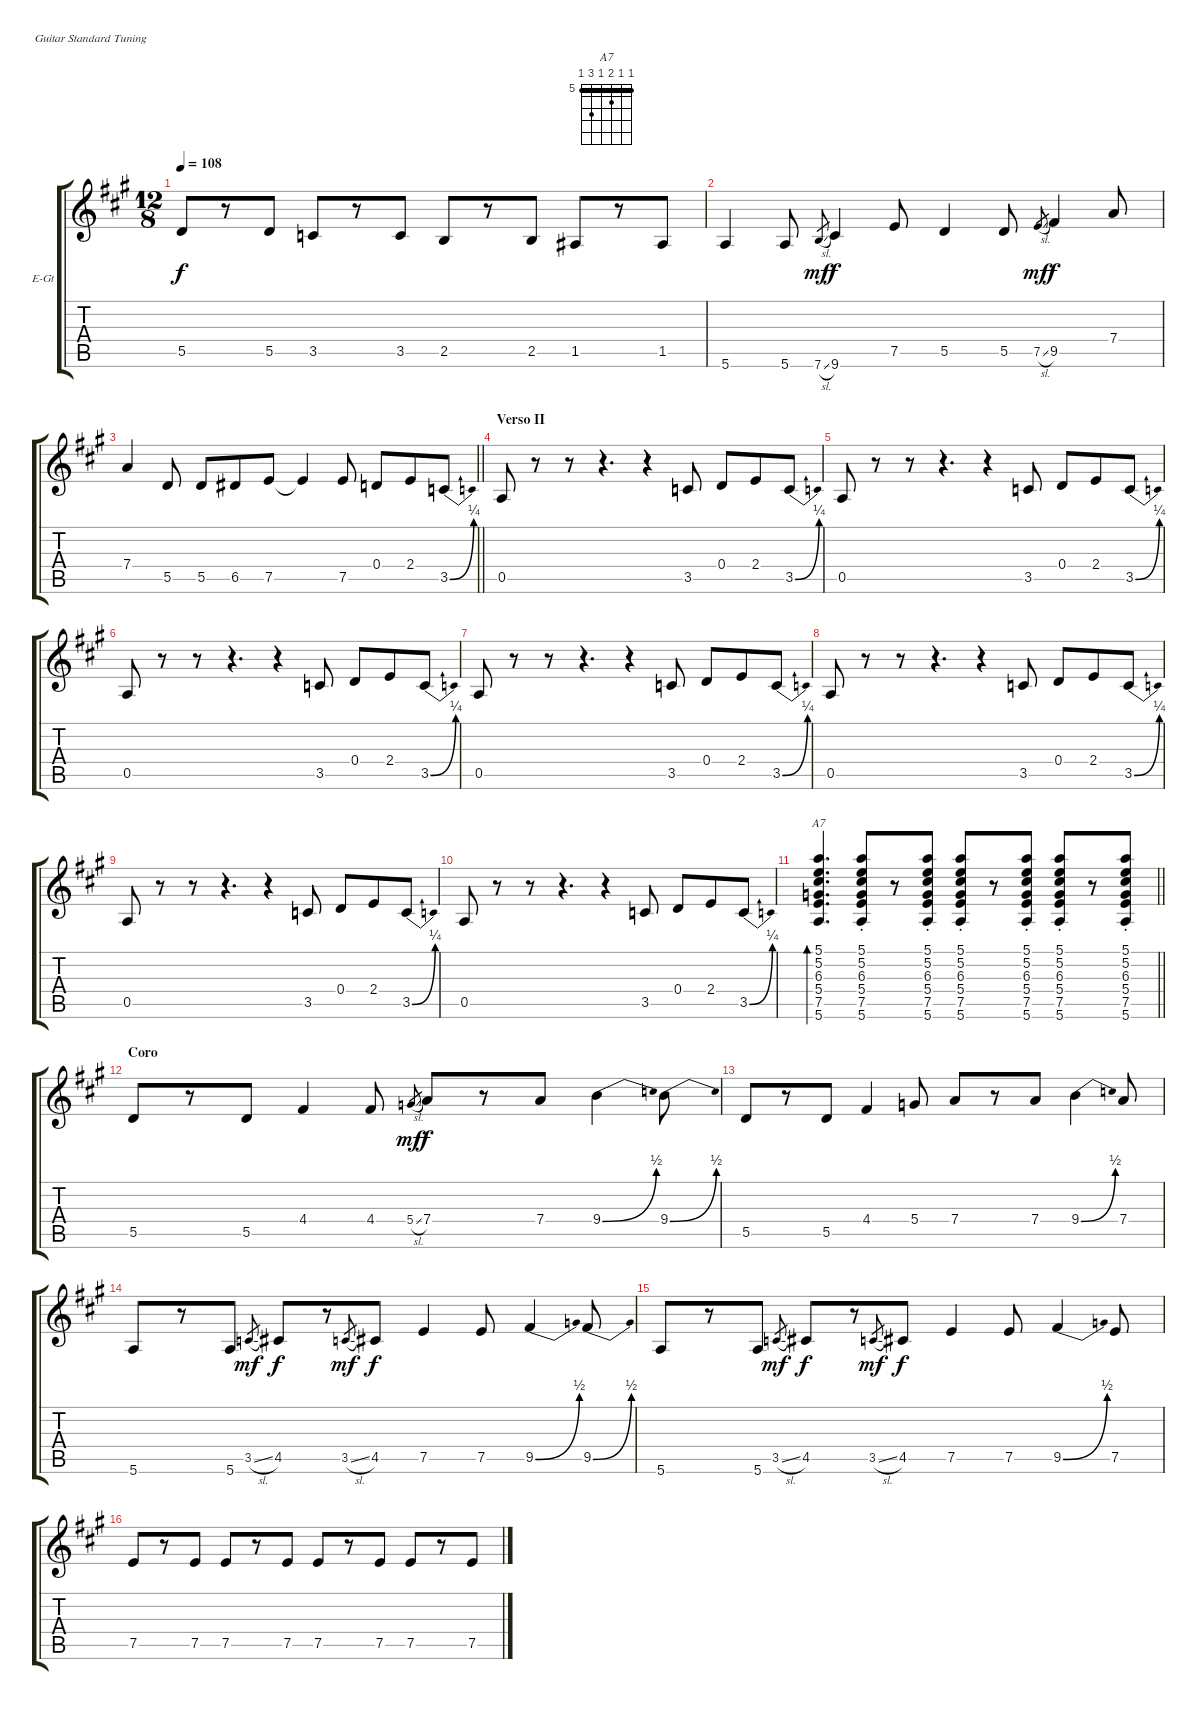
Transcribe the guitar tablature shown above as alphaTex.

\bracketExtendMode groupsimilarinstruments
\firstSystemTrackNameOrientation horizontal
\otherSystemsTrackNameOrientation horizontal
\track ("Guitarra I" "E-Gt") {instrument electricguitarclean}
\staff {score tabs}
\tuning (E4 B3 G3 D3 A2 E2)
\chord ("A7" 5 5 6 5 7 5) {firstfret 5 barre (5 5 5)}
\ts (12 8)
\tempo 108
\clef g2
\ks a
5.5.8{dy f} r.8 5.5.8 3.5.8 r.8 3.5.8 2.5.8 r.8 2.5.8 1.5.8 r.8 1.5.8 |
5.6.4 5.6.8 7.6{sl}.8{gr dy mf} 9.6.4{dy f} 7.5.8 5.5.4 5.5.8 7.5{sl}.8{gr dy mf} 9.5.4{dy f} 7.4.8 |
\barLineRight lightlight
7.4.4 5.5.8 5.5.8 6.5.8 7.5.8 7.5{t}.4 7.5.8 0.4.8 2.4.8 3.5{be (bend 0 0 60 1)}.8 |
\section ("" "Verso II")
0.5.8 r.8 r.8 r.4{d} r.4 3.5.8 0.4.8 2.4.8 3.5{be (bend 0 0 60 1)}.8 |
0.5.8 r.8 r.8 r.4{d} r.4 3.5.8 0.4.8 2.4.8 3.5{be (bend 0 0 60 1)}.8 |
0.5.8 r.8 r.8 r.4{d} r.4 3.5.8 0.4.8 2.4.8 3.5{be (bend 0 0 60 1)}.8 |
0.5.8 r.8 r.8 r.4{d} r.4 3.5.8 0.4.8 2.4.8 3.5{be (bend 0 0 60 1)}.8 |
0.5.8 r.8 r.8 r.4{d} r.4 3.5.8 0.4.8 2.4.8 3.5{be (bend 0 0 60 1)}.8 |
0.5.8 r.8 r.8 r.4{d} r.4 3.5.8 0.4.8 2.4.8 3.5{be (bend 0 0 60 1)}.8 |
0.5.8 r.8 r.8 r.4{d} r.4 3.5.8 0.4.8 2.4.8 3.5{be (bend 0 0 60 1)}.8 |
\barLineRight lightlight
(5.1 5.2 6.3 5.4 7.5 5.6).4{d bd 30 ch "A7"} (5.1{st} 5.2{st} 6.3{st} 5.4{st} 7.5{st} 5.6{st}).8 r.8 (5.1{st} 5.2{st} 6.3{st} 5.4{st} 7.5{st} 5.6{st}).8 (5.1{st} 5.2{st} 6.3{st} 5.4{st} 7.5{st} 5.6{st}).8 r.8 (5.1{st} 5.2{st} 6.3{st} 5.4{st} 7.5{st} 5.6{st}).8 (5.1{st} 5.2{st} 6.3{st} 5.4{st} 7.5{st} 5.6{st}).8 r.8 (5.1{st} 5.2{st} 6.3{st} 5.4{st} 7.5{st} 5.6{st}).8 |
\section ("" "Coro")
5.5.8 r.8 5.5.8 4.4.4 4.4.8 5.4{sl}.8{gr dy mf} 7.4.8{dy f} r.8 7.4.8 9.4{be (bend 0 0 60 2)}.4 9.4{be (bend 0 0 60 2)}.8 |
5.5.8 r.8 5.5.8 4.4.4 5.4.8 7.4.8 r.8 7.4.8 9.4{be (bend 0 0 60 2)}.4 7.4.8 |
5.6.8 r.8 5.6.8 3.5{sl}.8{gr dy mf} 4.5.8{dy f} r.8 3.5{sl}.8{gr dy mf} 4.5.8{dy f} 7.5.4 7.5.8 9.5{be (bend 0 0 60 2)}.4 9.5{be (bend 0 0 60 2)}.8 |
5.6.8 r.8 5.6.8 3.5{sl}.8{gr dy mf} 4.5.8{dy f} r.8 3.5{sl}.8{gr dy mf} 4.5.8{dy f} 7.5.4 7.5.8 9.5{be (bend 0 0 60 2)}.4 7.5.8 |
7.5.8 r.8 7.5.8 7.5.8 r.8 7.5.8 7.5.8 r.8 7.5.8 7.5.8 r.8 7.5.8
